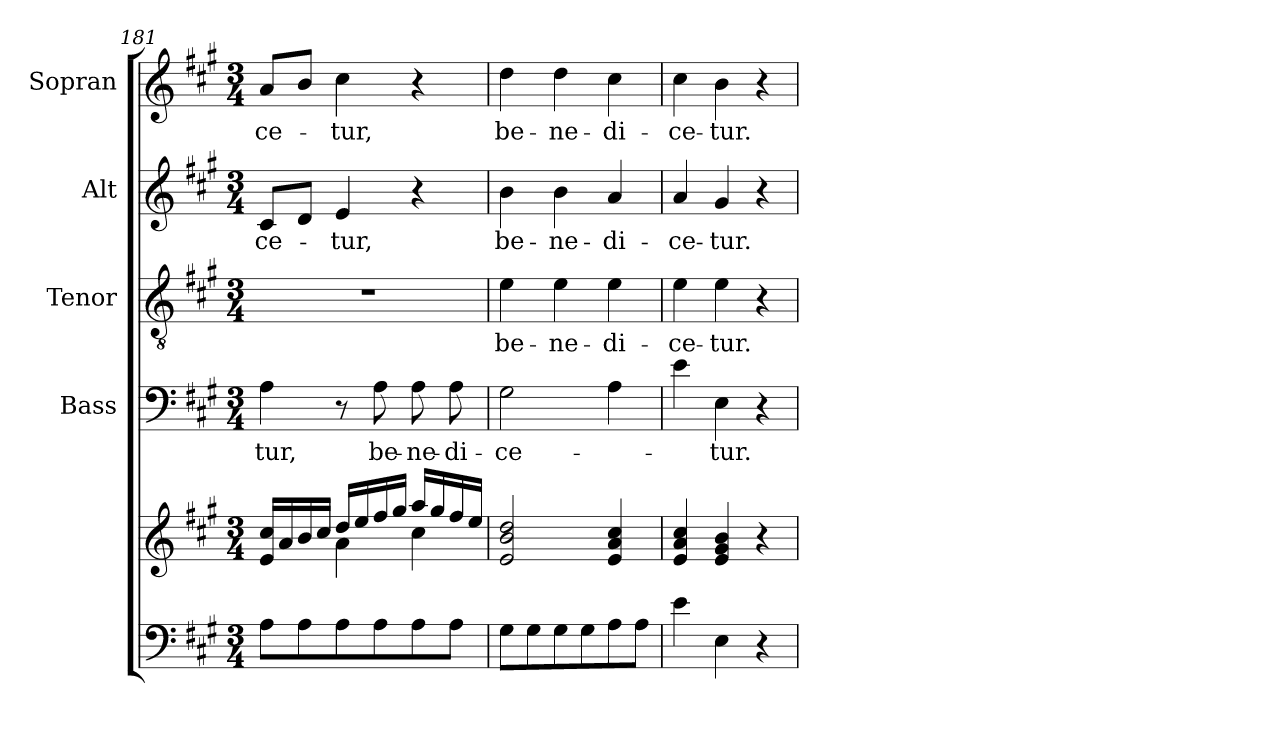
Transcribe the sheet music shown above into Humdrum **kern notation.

**kern	**kern	**kern	**text	**kern	**text	**kern	**text	**kern	**text
*part5	*part5	*part4	*part4	*part3	*part3	*part2	*part2	*part1	*part1
*staff6	*staff5	*staff4	*staff4	*staff3	*staff3	*staff2	*staff2	*staff1	*staff1
*	*	*I"Bass	*	*I"Tenor	*	*I"Alt	*	*I"Sopran	*
*	*	*I'B.	*	*I'T.	*	*I'A.	*	*I'S.	*
*clefF4	*clefG2	*clefF4	*	*clefGv2	*	*clefG2	*	*clefG2	*
*k[f#c#g#]	*k[f#c#g#]	*k[f#c#g#]	*	*k[f#c#g#]	*	*k[f#c#g#]	*	*k[f#c#g#]	*
*A:	*A:	*A:	*	*A:	*	*A:	*	*A:	*
*M3/4	*M3/4	*M3/4	*	*M3/4	*	*M3/4	*	*M3/4	*
=181	=181	=181	=181	=181	=181	=181	=181	=181	=181
*	*^	*	*	*	*	*	*	*	*
!	!	!	!	!LO:LY:b	!	!	!	!LO:LY:b	!	!LO:LY:b
8A\L	16e/ 16cc#/LL	4ryy	4A\	-tur,	2.r	.	8c#/L	-ce-	8a/L	-ce-
.	16a/	.	.	.	.	.	.	.	.	.
8A\	16b/	.	.	.	.	.	8d/J	.	8b/J	.
.	16cc#/JJ	.	.	.	.	.	.	.	.	.
!	!	!	!	!	!	!	!	!LO:LY:b	!	!LO:LY:b
8A\	16dd/LL	4a\	8r	.	.	.	4e/	-tur,	4cc#\	-tur,
.	16ee/	.	.	.	.	.	.	.	.	.
!	!	!	!	!LO:LY:b	!	!	!	!	!	!
8A\	16ff#/	.	8A\	be-	.	.	.	.	.	.
.	16gg#/JJ	.	.	.	.	.	.	.	.	.
!	!	!	!	!LO:LY:b	!	!	!	!	!	!
8A\	16aa/LL	4cc#\	8A\	-ne-	.	.	4r	.	4r	.
.	16gg#/	.	.	.	.	.	.	.	.	.
!	!	!	!	!LO:LY:b	!	!	!	!	!	!
8A\J	16ff#/	.	8A\	-di-	.	.	.	.	.	.
.	16ee/JJ	.	.	.	.	.	.	.	.	.
*	*v	*v	*	*	*	*	*	*	*	*
!!LO:LB:g=z
=182	=182	=182	=182	=182	=182	=182	=182	=182	=182
!	!	!	!LO:LY:b	!	!LO:LY:b	!	!LO:LY:b	!	!LO:LY:b
8G#\L	2e/ 2b/ 2dd/	2G#\	-ce-	4e\	be-	4b\	be-	4dd\	be-
8G#\	.	.	.	.	.	.	.	.	.
!	!	!	!	!	!LO:LY:b	!	!LO:LY:b	!	!LO:LY:b
8G#\	.	.	.	4e\	-ne-	4b\	-ne-	4dd\	-ne-
8G#\	.	.	.	.	.	.	.	.	.
!	!	!	!	!	!LO:LY:b	!	!LO:LY:b	!	!LO:LY:b
8A\	4e/ 4a/ 4cc#/	4A\	.	4e\	-di-	4a/	-di-	4cc#\	-di-
8A\J	.	.	.	.	.	.	.	.	.
=183	=183	=183	=183	=183	=183	=183	=183	=183	=183
!	!	!	!	!	!LO:LY:b	!	!LO:LY:b	!	!LO:LY:b
4e\	4e/ 4a/ 4cc#/	4e\	.	4e\	-ce-	4a/	-ce-	4cc#\	-ce-
!	!	!	!LO:LY:b	!	!LO:LY:b	!	!LO:LY:b	!	!LO:LY:b
4E\	4e/ 4g#/ 4b/	4E\	-tur.	4e\	-tur.	4g#/	-tur.	4b\	-tur.
4r	4r	4r	.	4r	.	4r	.	4r	.
=	=	=	=	=	=	=	=	=	=
*-	*-	*-	*-	*-	*-	*-	*-	*-	*-
